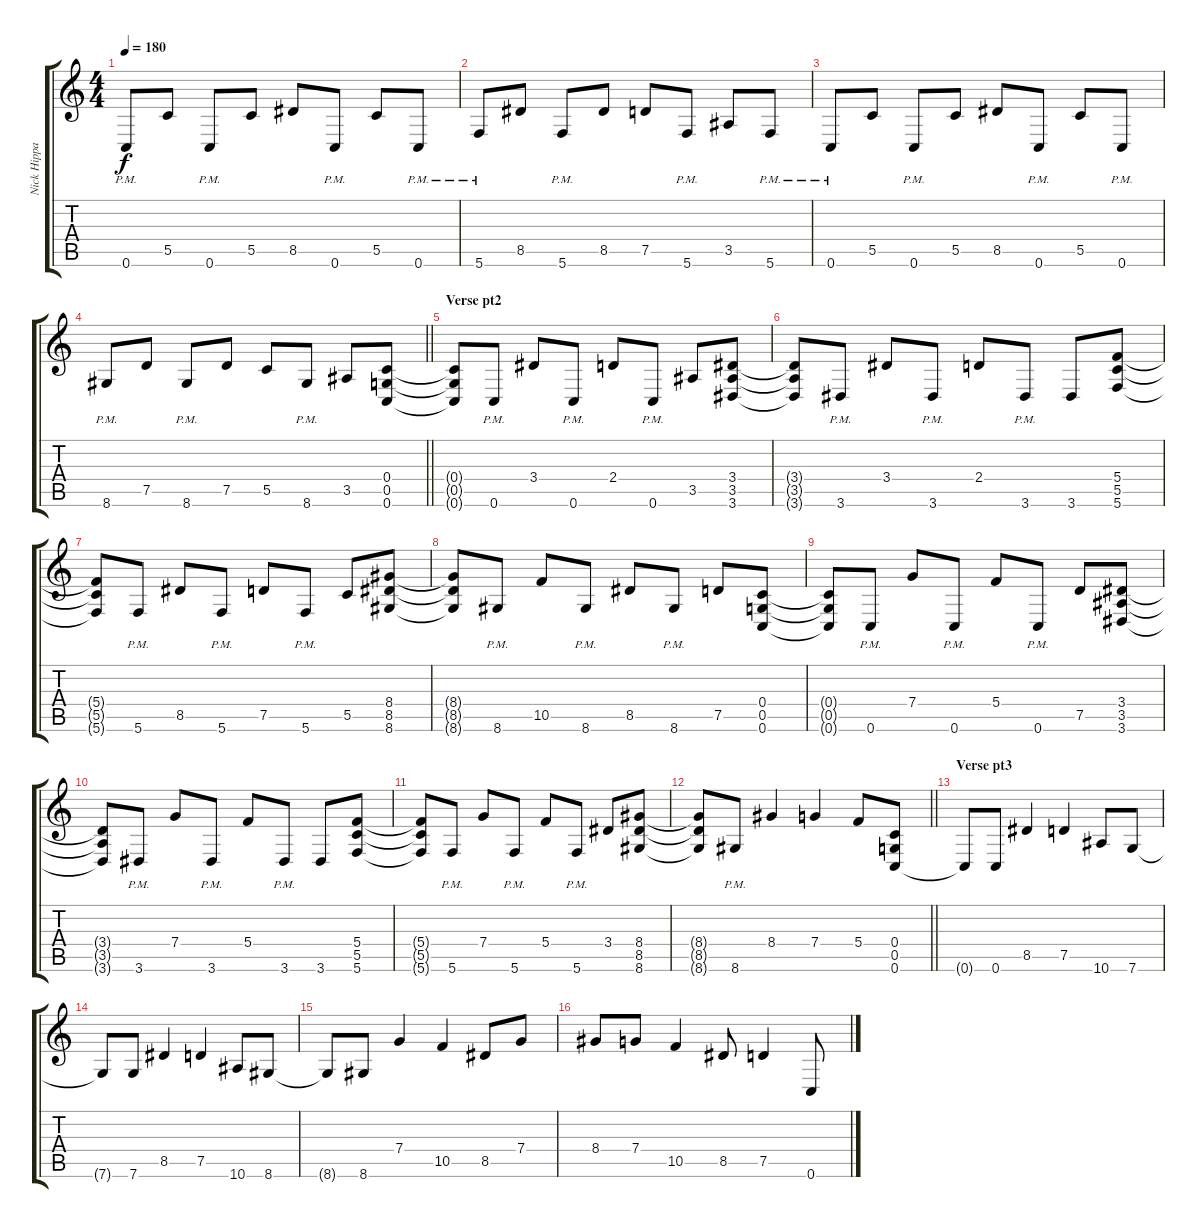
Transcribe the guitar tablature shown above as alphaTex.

\track ("Nick Hippa" "Nick Hippa") {instrument distortionguitar}
\staff {score tabs}
\tuning (D4 A3 F3 C3 G2 C2) {hide}
\ts (4 4)
\tempo 180
\clef g2
\ks c
0.6{pm}.8{dy f} 5.5.8 0.6{pm}.8 5.5.8 8.5.8 0.6{pm}.8 5.5.8 0.6{pm}.8 |
5.6{pm}.8 8.5.8 5.6{pm}.8 8.5.8 7.5.8 5.6{pm}.8 3.5.8 5.6{pm}.8 |
0.6{pm}.8 5.5.8 0.6{pm}.8 5.5.8 8.5.8 0.6{pm}.8 5.5.8 0.6{pm}.8 |
\barLineRight lightlight
8.6{pm}.8 7.5.8 8.6{pm}.8 7.5.8 5.5.8 8.6{pm}.8 3.5.8 (0.4 0.5 0.6).8 |
\section ("" "Verse pt2")
(0.4{t} 0.5{t} 0.6{t}).8 0.6{pm}.8 3.4.8 0.6{pm}.8 2.4.8 0.6{pm}.8 3.5.8 (3.4 3.5 3.6).8 |
(3.4{t} 3.5{t} 3.6{t}).8 3.6{pm}.8 3.4.8 3.6{pm}.8 2.4.8 3.6{pm}.8 3.6.8 (5.4 5.5 5.6).8 |
(5.4{t} 5.5{t} 5.6{t}).8 5.6{pm}.8 8.5.8 5.6{pm}.8 7.5.8 5.6{pm}.8 5.5.8 (8.4 8.5 8.6).8 |
(8.4{t} 8.5{t} 8.6{t}).8 8.6{pm}.8 10.5.8 8.6{pm}.8 8.5.8 8.6{pm}.8 7.5.8 (0.4 0.5 0.6).8 |
(0.4{t} 0.5{t} 0.6{t}).8 0.6{pm}.8 7.4.8 0.6{pm}.8 5.4.8 0.6{pm}.8 7.5.8 (3.4 3.5 3.6).8 |
(3.4{t} 3.5{t} 3.6{t}).8 3.6{pm}.8 7.4.8 3.6{pm}.8 5.4.8 3.6{pm}.8 3.6.8 (5.4 5.5 5.6).8 |
(5.4{t} 5.5{t} 5.6{t}).8 5.6{pm}.8 7.4.8 5.6{pm}.8 5.4.8 5.6{pm}.8 3.4.8 (8.4 8.5 8.6).8 |
\barLineRight lightlight
(8.4{t} 8.5{t} 8.6{t}).8 8.6{pm}.8 8.4.4 7.4.4 5.4.8 (0.4 0.5 0.6).8 |
\section ("" "Verse pt3")
0.6{t}.8 0.6.8 8.5.4 7.5.4 10.6.8 7.6.8 |
7.6{t}.8 7.6.8 8.5.4 7.5.4 10.6.8 8.6.8 |
8.6{t}.8 8.6.8 7.4.4 10.5.4 8.5.8 7.4.8 |
8.4.8 7.4.8 10.5.4 8.5.8 7.5.4 0.6.8
